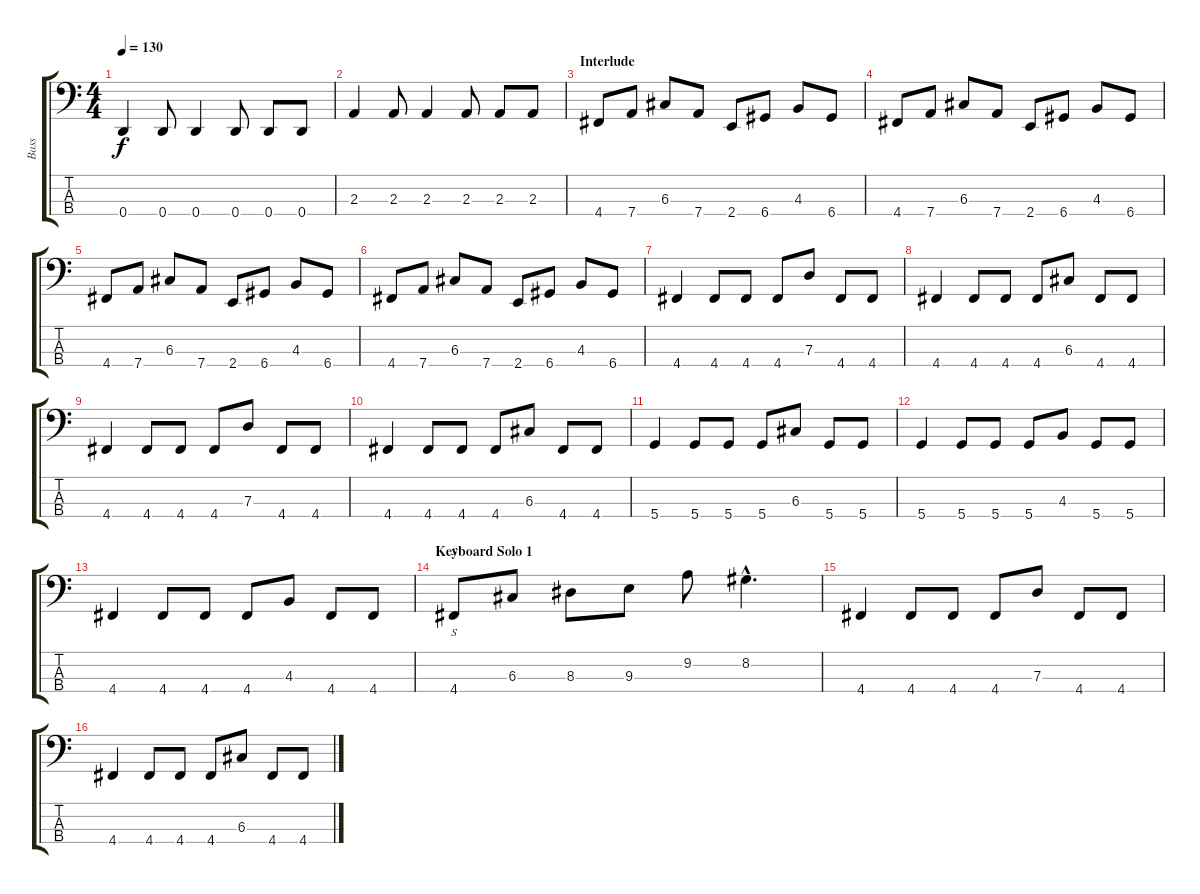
\track ("Bass" "Bass") {instrument electricbassfinger}
\staff {score tabs}
\tuning (F2 C2 G1 D1) {hide}
\ts (4 4)
\tempo 130
\clef f4
\ks c
0.4.4{dy f} 0.4.8 0.4.4 0.4.8 0.4.8 0.4.8 |
2.3.4 2.3.8 2.3.4 2.3.8 2.3.8 2.3.8 |
\section ("" "Interlude")
4.4.8 7.4.8 6.3.8 7.4.8 2.4.8 6.4.8 4.3.8 6.4.8 |
4.4.8 7.4.8 6.3.8 7.4.8 2.4.8 6.4.8 4.3.8 6.4.8 |
4.4.8 7.4.8 6.3.8 7.4.8 2.4.8 6.4.8 4.3.8 6.4.8 |
4.4.8 7.4.8 6.3.8 7.4.8 2.4.8 6.4.8 4.3.8 6.4.8 |
4.4.4 4.4.8 4.4.8 4.4.8 7.3.8 4.4.8 4.4.8 |
4.4.4 4.4.8 4.4.8 4.4.8 6.3.8 4.4.8 4.4.8 |
4.4.4 4.4.8 4.4.8 4.4.8 7.3.8 4.4.8 4.4.8 |
4.4.4 4.4.8 4.4.8 4.4.8 6.3.8 4.4.8 4.4.8 |
5.4.4 5.4.8 5.4.8 5.4.8 6.3.8 5.4.8 5.4.8 |
5.4.4 5.4.8 5.4.8 5.4.8 4.3.8 5.4.8 5.4.8 |
4.4.4 4.4.8 4.4.8 4.4.8 4.3.8 4.4.8 4.4.8 |
\section ("" "Keyboard Solo 1")
4.4.8{s} 6.3.8 8.3.8 9.3.8 9.2.8 8.2{hac}.4{d} |
4.4.4 4.4.8 4.4.8 4.4.8 7.3.8 4.4.8 4.4.8 |
4.4.4 4.4.8 4.4.8 4.4.8 6.3.8 4.4.8 4.4.8
